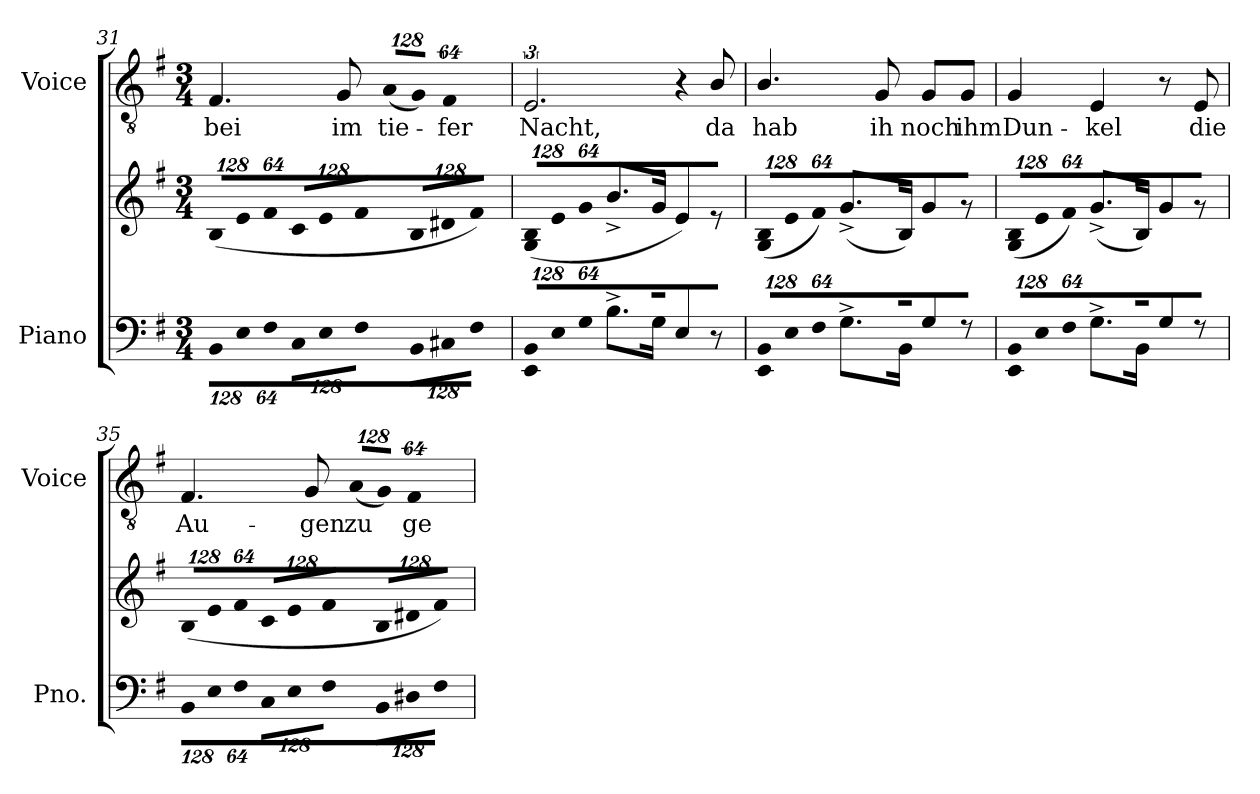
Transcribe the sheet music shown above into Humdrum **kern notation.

**kern	**kern	**kern	**text
*part2	*part2	*part1	*part1
*staff3	*staff2	*staff1	*staff1
*I"Piano	*	*I"Voice	*
*I'Pno.	*	*I'Voice	*
*clefF4	*clefG2	*clefGv2	*
*k[f#]	*k[f#]	*k[f#]	*
*e:	*e:	*e:	*
*M3/4	*M3/4	*M3/4	*
*Xbrackettup	*	*	*
=31	=31	=31	=31
!LO:N:vis=8	!	!	!
*	*Xbrackettup	*	*
!	!LO:N:vis=8	!	!
!	!	!	!LO:LY:b:color=#000000
1024%85BBi\L	(1024%85Bi/L	4.F#i/	-bei
!LO:N:vis=8	!LO:N:vis=8	!	!
1024%85Ei\	1024%85ei/	.	.
!LO:N:vis=8	!LO:N:vis=8	!	!
512%43F#i\J	512%43f#i/J	.	.
!LO:N:vis=8	!LO:N:vis=8	!	!
1024%85Ci\L	1024%85ci/L	.	.
!LO:N:vis=8	!LO:N:vis=8	!	!
1024%85Ei\	1024%85ei/	.	.
!	!	!	!LO:LY:b:color=#000000
.	.	8Gi/	im
!LO:N:vis=8	!LO:N:vis=8	!	!
512%43F#i\J	512%43f#i/J	.	.
!LO:N:vis=8	!LO:N:vis=8	!LO:N:vis=8	!
!	!	!	!LO:LY:b:color=#000000
1024%85BBi\L	1024%85Bi/L	(1024%85Ai/L	tie-
!LO:N:vis=8	!LO:N:vis=8	!LO:N:vis=8	!
1024%85C#Xi\	1024%85d#Xi/	1024%85Gi/J)	.
!LO:N:vis=8	!LO:N:vis=8	!LO:N:vis=8	!
!	!	!	!LO:LY:b:color=#000000
512%43F#i\J	512%43f#i/J)	512%43F#i/	-fer
=32	=32	=32	=32
!LO:N:vis=8	!LO:N:vis=8	!	!
!	!	!	!LO:LY:b:color=#000000
1024%85EEi/ 1024%85BBiL	(1024%85Gi/ 1024%85BiL	3.Ei	Nacht,
!LO:N:vis=8	!LO:N:vis=8	!	!
1024%85Ei/	1024%85ei/	.	.
!LO:N:vis=8	!LO:N:vis=8	!	!
512%43Gi/J	512%43gi/J	.	.
8.B^i\L	8.b^i/L	.	.
16Gi\Jk	16gi/Jk	.	.
!	!	!LO:N:vis=4	!
8Ei\	8ei/)	8r	.
!	!	!	!LO:LY:b:color=#000000
8r	8r	8Bi/	da
!!LO:LB:g=z
=33	=33	=33	=33
!LO:N:vis=8	!LO:N:vis=8	!	!
!	!	!	!LO:LY:b:color=#000000
1024%85EEi/ 1024%85BBiL	(1024%85Gi/ 1024%85BiL	4.Bi/	hab
!LO:N:vis=8	!LO:N:vis=8	!	!
1024%85Ei/	1024%85ei/	.	.
!LO:N:vis=8	!LO:N:vis=8	!	!
512%43F#i/J	512%43f#i/J)	.	.
8.G^i\L	(8.g^i/L	.	.
!	!	!	!LO:LY:b:color=#000000
.	.	8Gi/	ih
16BBi\Jk	16Bi/Jk)	.	.
!	!	!	!LO:LY:b:color=#000000
8Gi\	8gi/	8Gi/L	noch
!	!	!	!LO:LY:b:color=#000000
8r	8r	8Gi/J	ihm
=34	=34	=34	=34
!LO:N:vis=8	!LO:N:vis=8	!	!
!	!	!	!LO:LY:b:color=#000000
1024%85EEi/ 1024%85BBiL	(1024%85Gi/ 1024%85BiL	4Gi/	Dun-
!LO:N:vis=8	!LO:N:vis=8	!	!
1024%85Ei/	1024%85ei/	.	.
!LO:N:vis=8	!LO:N:vis=8	!	!
512%43F#i/J	512%43f#i/J)	.	.
!	!	!	!LO:LY:b:color=#000000
8.G^i\L	(8.g^i/L	4Ei/	-kel
16BBi\Jk	16Bi/Jk)	.	.
8Gi\	8gi/	8r	.
!	!	!	!LO:LY:b:color=#000000
8r	8r	8Ei/	die
=35	=35	=35	=35
!LO:N:vis=8	!LO:N:vis=8	!	!
!	!	!	!LO:LY:b:color=#000000
1024%85BBi\L	(1024%85Bi/L	4.F#i/	Au-
!LO:N:vis=8	!LO:N:vis=8	!	!
1024%85Ei\	1024%85ei/	.	.
!LO:N:vis=8	!LO:N:vis=8	!	!
512%43F#i\J	512%43f#i/J	.	.
!LO:N:vis=8	!LO:N:vis=8	!	!
1024%85Ci\L	1024%85ci/L	.	.
!LO:N:vis=8	!LO:N:vis=8	!	!
1024%85Ei\	1024%85ei/	.	.
!	!	!	!LO:LY:b:color=#000000
.	.	8Gi/	-gen
!LO:N:vis=8	!LO:N:vis=8	!	!
512%43F#i\J	512%43f#i/J	.	.
!LO:N:vis=8	!LO:N:vis=8	!LO:N:vis=8	!
!	!	!	!LO:LY:b:color=#000000
1024%85BBi\L	1024%85Bi/L	(1024%85Ai/L	zu
!LO:N:vis=8	!LO:N:vis=8	!LO:N:vis=8	!
1024%85D#Xi\	1024%85d#Xi/	1024%85Gi/J)	.
!LO:N:vis=8	!LO:N:vis=8	!LO:N:vis=8	!
!	!	!	!LO:LY:b:color=#000000
512%43F#i\J	512%43f#i/J)	512%43F#i/	ge-
=	=	=	=
*-	*-	*-	*-
